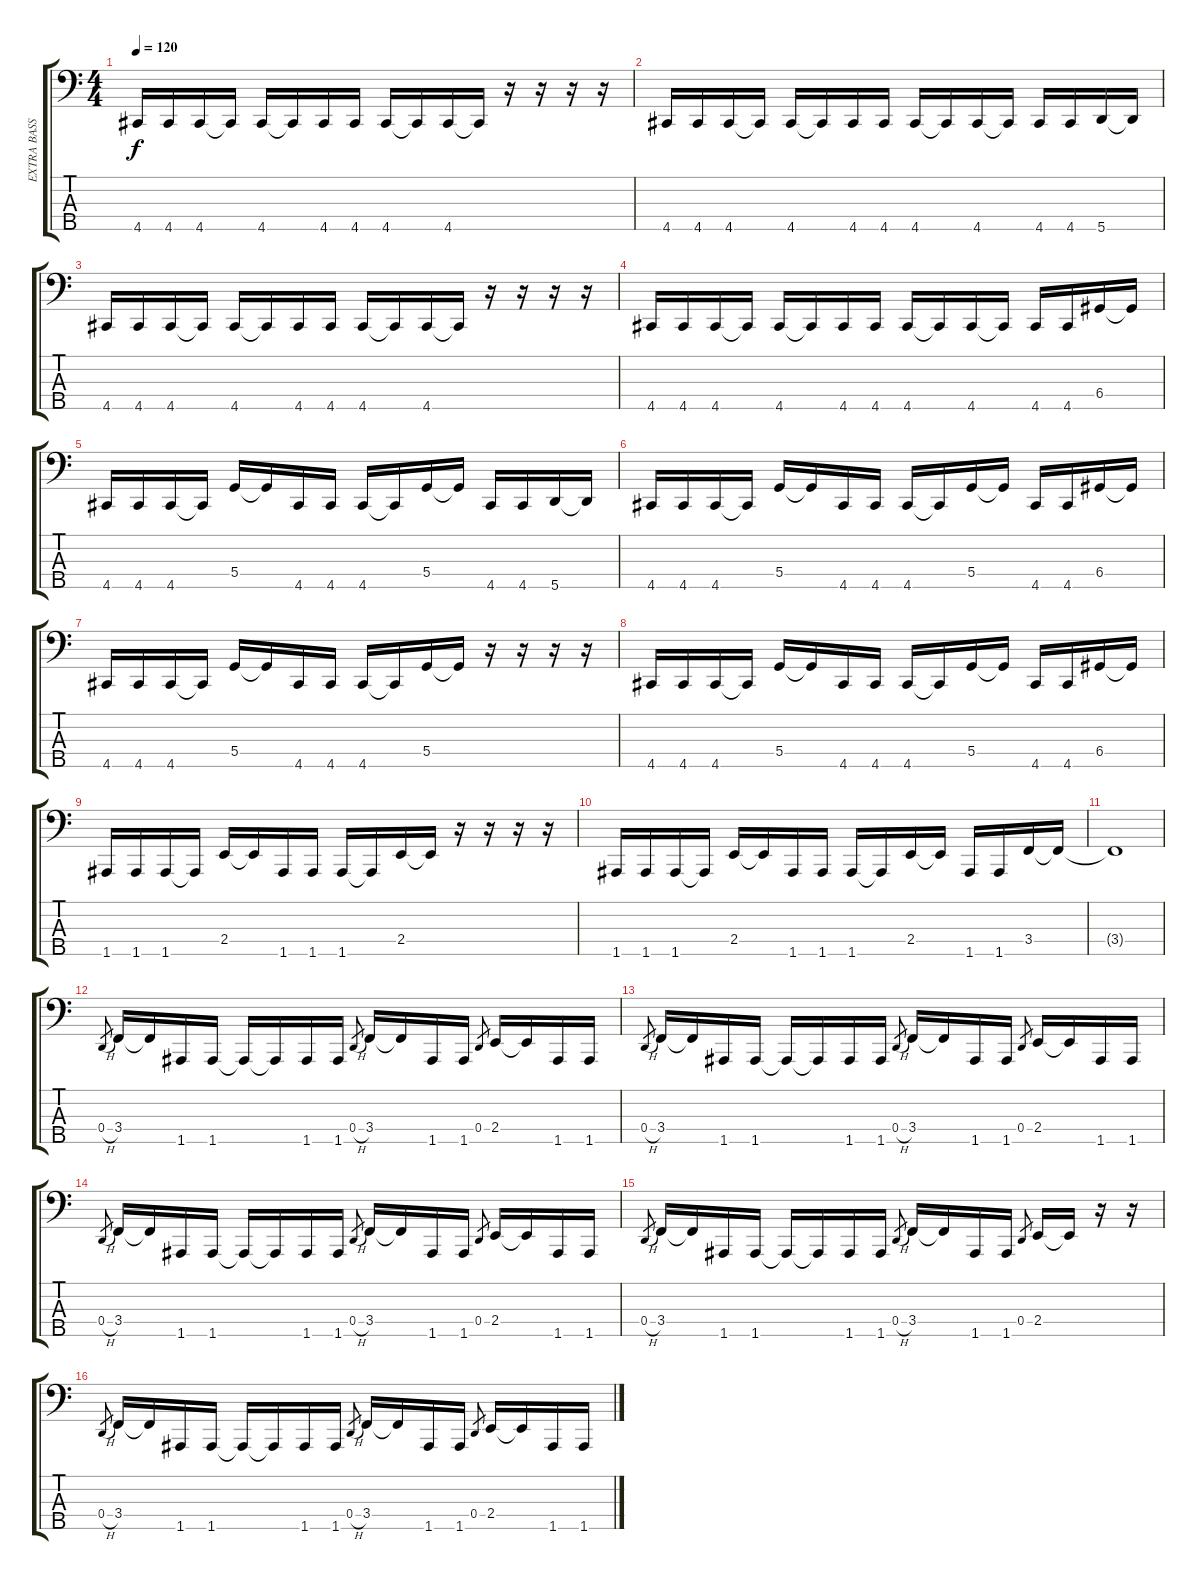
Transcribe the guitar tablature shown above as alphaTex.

\track ("EXTRA BASS" "EXTRA BASS") {instrument electricbasspick}
\staff {score tabs}
\tuning (F2 C2 G1 D1 A0) {hide}
\ts (4 4)
\tempo 120
\clef f4
\ks c
4.5.16{dy f} 4.5.16 4.5.16 4.5{t}.16 4.5.16 4.5{t}.16 4.5.16 4.5.16 4.5.16 4.5{t}.16 4.5.16 4.5{t}.16 r.16 r.16 r.16 r.16 |
4.5.16 4.5.16 4.5.16 4.5{t}.16 4.5.16 4.5{t}.16 4.5.16 4.5.16 4.5.16 4.5{t}.16 4.5.16 4.5{t}.16 4.5.16 4.5.16 5.5.16 5.5{t}.16 |
4.5.16 4.5.16 4.5.16 4.5{t}.16 4.5.16 4.5{t}.16 4.5.16 4.5.16 4.5.16 4.5{t}.16 4.5.16 4.5{t}.16 r.16 r.16 r.16 r.16 |
4.5.16 4.5.16 4.5.16 4.5{t}.16 4.5.16 4.5{t}.16 4.5.16 4.5.16 4.5.16 4.5{t}.16 4.5.16 4.5{t}.16 4.5.16 4.5.16 6.4.16 6.4{t}.16 |
4.5.16 4.5.16 4.5.16 4.5{t}.16 5.4.16 5.4{t}.16 4.5.16 4.5.16 4.5.16 4.5{t}.16 5.4.16 5.4{t}.16 4.5.16 4.5.16 5.5.16 5.5{t}.16 |
4.5.16 4.5.16 4.5.16 4.5{t}.16 5.4.16 5.4{t}.16 4.5.16 4.5.16 4.5.16 4.5{t}.16 5.4.16 5.4{t}.16 4.5.16 4.5.16 6.4.16 6.4{t}.16 |
4.5.16 4.5.16 4.5.16 4.5{t}.16 5.4.16 5.4{t}.16 4.5.16 4.5.16 4.5.16 4.5{t}.16 5.4.16 5.4{t}.16 r.16 r.16 r.16 r.16 |
4.5.16 4.5.16 4.5.16 4.5{t}.16 5.4.16 5.4{t}.16 4.5.16 4.5.16 4.5.16 4.5{t}.16 5.4.16 5.4{t}.16 4.5.16 4.5.16 6.4.16 6.4{t}.16 |
1.5.16 1.5.16 1.5.16 1.5{t}.16 2.4.16 2.4{t}.16 1.5.16 1.5.16 1.5.16 1.5{t}.16 2.4.16 2.4{t}.16 r.16 r.16 r.16 r.16 |
1.5.16 1.5.16 1.5.16 1.5{t}.16 2.4.16 2.4{t}.16 1.5.16 1.5.16 1.5.16 1.5{t}.16 2.4.16 2.4{t}.16 1.5.16 1.5.16 3.4.16 3.4{t}.16 |
3.4{t}.1 |
0.4{h}.8{gr} 3.4.16 3.4{t}.16 1.5.16 1.5.16 1.5{t}.16 1.5{t}.16 1.5.16 1.5.16 0.4{h}.8{gr} 3.4.16 3.4{t}.16 1.5.16 1.5.16 0.4.8{gr} 2.4.16 2.4{t}.16 1.5.16 1.5.16 |
0.4{h}.8{gr} 3.4.16 3.4{t}.16 1.5.16 1.5.16 1.5{t}.16 1.5{t}.16 1.5.16 1.5.16 0.4{h}.8{gr} 3.4.16 3.4{t}.16 1.5.16 1.5.16 0.4.8{gr} 2.4.16 2.4{t}.16 1.5.16 1.5.16 |
0.4{h}.8{gr} 3.4.16 3.4{t}.16 1.5.16 1.5.16 1.5{t}.16 1.5{t}.16 1.5.16 1.5.16 0.4{h}.8{gr} 3.4.16 3.4{t}.16 1.5.16 1.5.16 0.4.8{gr} 2.4.16 2.4{t}.16 1.5.16 1.5.16 |
0.4{h}.8{gr} 3.4.16 3.4{t}.16 1.5.16 1.5.16 1.5{t}.16 1.5{t}.16 1.5.16 1.5.16 0.4{h}.8{gr} 3.4.16 3.4{t}.16 1.5.16 1.5.16 0.4.8{gr} 2.4.16 2.4{t}.16 r.16 r.16 |
0.4{h}.8{gr} 3.4.16 3.4{t}.16 1.5.16 1.5.16 1.5{t}.16 1.5{t}.16 1.5.16 1.5.16 0.4{h}.8{gr} 3.4.16 3.4{t}.16 1.5.16 1.5.16 0.4.8{gr} 2.4.16 2.4{t}.16 1.5.16 1.5.16
